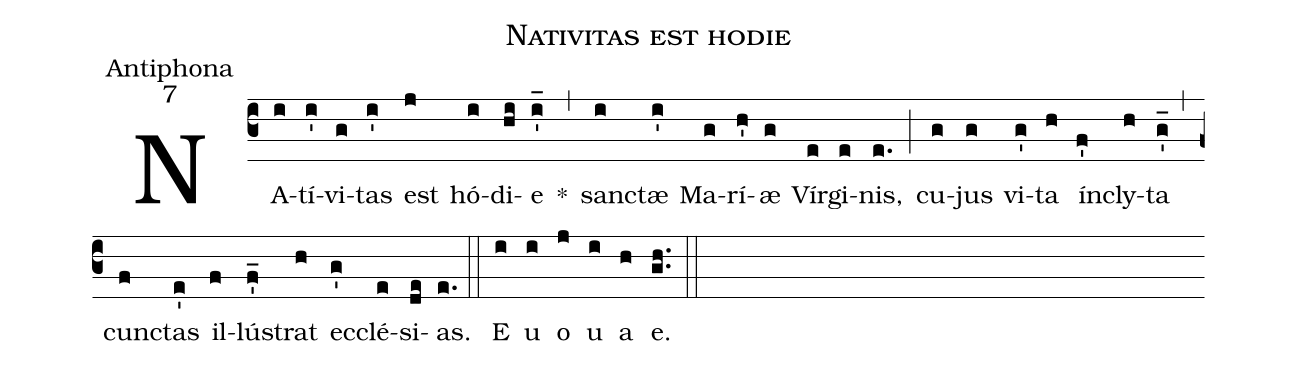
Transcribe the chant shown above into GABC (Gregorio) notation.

name:Nativitas est hodie;
office-part:Antiphona;
mode:7;
%%
(c3) NA(i)tí(i')vi(g)tas(i') est(j) hó(i)di(hi)e(i'_) *(,) sanc(i)tæ(i') Ma(g)rí(h')æ(g) Vír(e)gi(e)nis,(e.) (;) cu(g)jus(g) vi(g')ta(h) ín(f')cly(h)ta(g'_) (,) cun(f)ctas(e') il(f)lú(f'_)strat(h) ec(g')clé(e)si(de)as.(e.) (::) E(i) u(i) o(j) u(i) a(h) e.(g.h.) (::)
